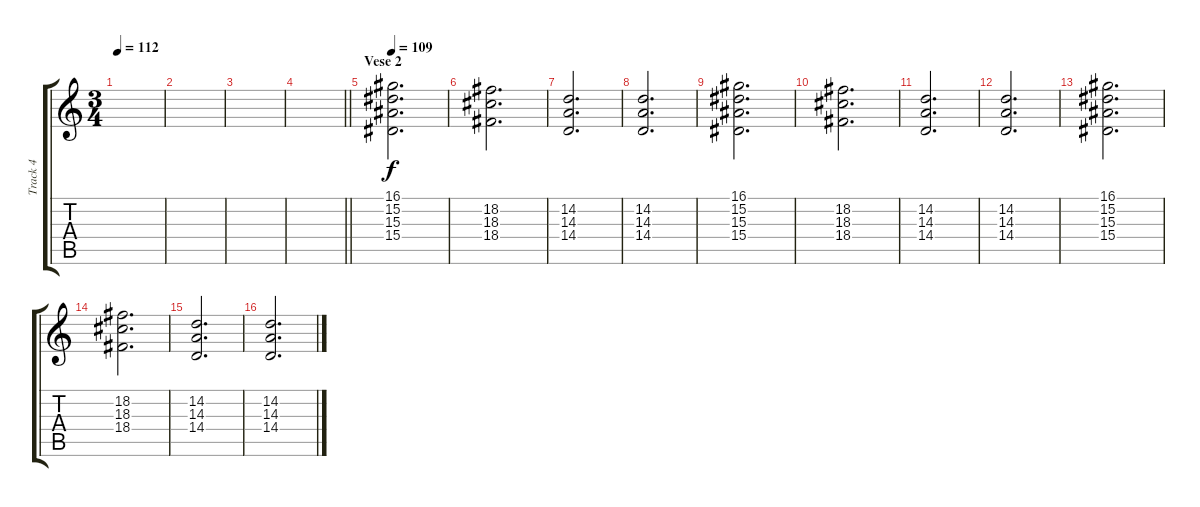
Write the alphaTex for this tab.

\track ("Track 4" "Track 4") {instrument stringensemble1}
\staff {score tabs}
\tuning (E4 C4 G3 C3 G2 C2) {hide}
\ts (3 4)
\tempo 112
\clef g2
\ks c
|
|
|
\barLineRight lightlight
|
\section ("" "Vese 2")
\tempo 109
(16.1 15.2 15.3 15.4).2{d} |
(18.2 18.3 18.4).2{d} |
(14.2 14.3 14.4).2{d} |
(14.2 14.3 14.4).2{d} |
(16.1 15.2 15.3 15.4).2{d} |
(18.2 18.3 18.4).2{d} |
(14.2 14.3 14.4).2{d} |
(14.2 14.3 14.4).2{d} |
(16.1 15.2 15.3 15.4).2{d} |
(18.2 18.3 18.4).2{d} |
(14.2 14.3 14.4).2{d} |
(14.2 14.3 14.4).2{d}
